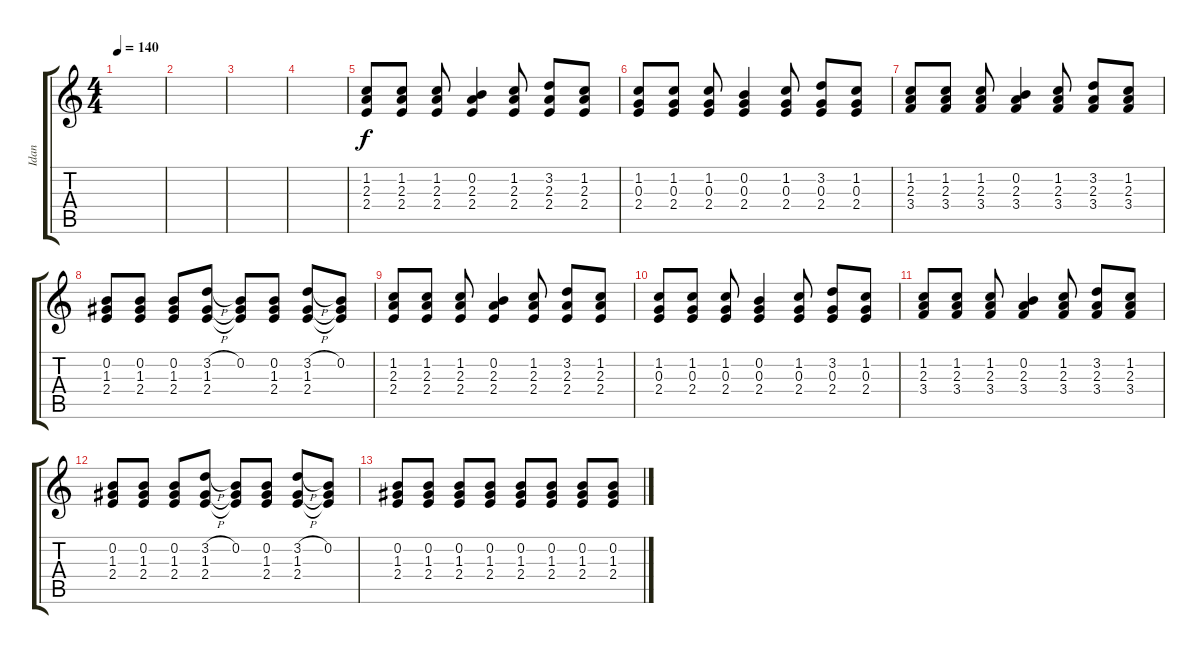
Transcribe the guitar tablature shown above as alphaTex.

\track ("Idan" "Idan") {instrument electricguitarjazz}
\staff {score tabs}
\tuning (E4 B3 G3 D3 A2 E2) {hide}
\ts (4 4)
\tempo 140
\clef g2
\ks c
|
|
|
|
(1.2 2.3 2.4).8 (1.2 2.3 2.4).8 (1.2 2.3 2.4).8 (0.2 2.3 2.4).4 (1.2 2.3 2.4).8 (3.2 2.3 2.4).8 (1.2 2.3 2.4).8 |
(1.2 0.3 2.4).8 (1.2 0.3 2.4).8 (1.2 0.3 2.4).8 (0.2 0.3 2.4).4 (1.2 0.3 2.4).8 (3.2 0.3 2.4).8 (1.2 0.3 2.4).8 |
(1.2 2.3 3.4).8 (1.2 2.3 3.4).8 (1.2 2.3 3.4).8 (0.2 2.3 3.4).4 (1.2 2.3 3.4).8 (3.2 2.3 3.4).8 (1.2 2.3 3.4).8 |
(0.2 1.3 2.4).8 (0.2 1.3 2.4).8 (0.2 1.3 2.4).8 (3.2{h} 1.3 2.4).8 (0.2 1.3{t} 2.4{t}).8 (0.2 1.3 2.4).8 (3.2{h} 1.3 2.4).8 (0.2 1.3{t} 2.4{t}).8 |
(1.2 2.3 2.4).8 (1.2 2.3 2.4).8 (1.2 2.3 2.4).8 (0.2 2.3 2.4).4 (1.2 2.3 2.4).8 (3.2 2.3 2.4).8 (1.2 2.3 2.4).8 |
(1.2 0.3 2.4).8 (1.2 0.3 2.4).8 (1.2 0.3 2.4).8 (0.2 0.3 2.4).4 (1.2 0.3 2.4).8 (3.2 0.3 2.4).8 (1.2 0.3 2.4).8 |
(1.2 2.3 3.4).8 (1.2 2.3 3.4).8 (1.2 2.3 3.4).8 (0.2 2.3 3.4).4 (1.2 2.3 3.4).8 (3.2 2.3 3.4).8 (1.2 2.3 3.4).8 |
(0.2 1.3 2.4).8 (0.2 1.3 2.4).8 (0.2 1.3 2.4).8 (3.2{h} 1.3 2.4).8 (0.2 1.3{t} 2.4{t}).8 (0.2 1.3 2.4).8 (3.2{h} 1.3 2.4).8 (0.2 1.3{t} 2.4{t}).8 |
(0.2 1.3 2.4).8 (0.2 1.3 2.4).8 (0.2 1.3 2.4).8 (0.2 1.3 2.4).8 (0.2 1.3 2.4).8 (0.2 1.3 2.4).8 (0.2 1.3 2.4).8 (0.2 1.3 2.4).8
